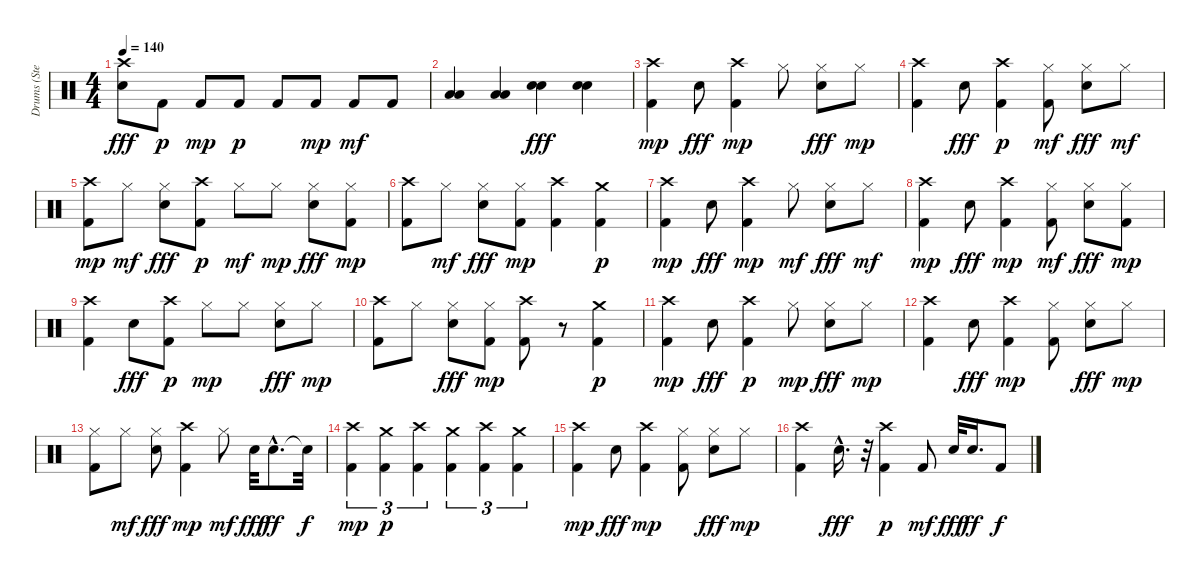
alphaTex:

\track ("Drums (Steven)" "Drums (Ste") {instrument percussion}
\staff {score}
\articulation defaults
\ts (4 4)
\tempo 140
\clef neutral
\ks c
("Crash high (hit)" "Electric Snare (hit)").8{dy fff} "Kick (hit) 2".8{dy p} "Kick (hit) 2".8{dy mp} "Kick (hit) 2".8{dy p} "Kick (hit) 2".8 "Kick (hit) 2".8{dy mp} "Kick (hit) 2".8{dy mf} "Kick (hit) 2".8 |
("Low Floor Tom (hit)" "Low Floor Tom (hit)").4 ("Low Floor Tom (hit)" "Low Floor Tom (hit)").4 ("Electric Snare (hit)" "Electric Snare (hit)").4{dy fff} ("Electric Snare (hit)" "Electric Snare (hit)").4 |
("Kick (hit) 2" "Crash high (hit)").4{dy mp} "Electric Snare (hit)".8{dy fff} ("Kick (hit) 2" "Crash high (hit)").4{dy mp} "Hi-Hat (closed)".8 ("Hi-Hat (closed)" "Electric Snare (hit)").8{dy fff} "Hi-Hat (closed)".8{dy mp} |
("Kick (hit) 2" "Crash high (hit)").4 "Electric Snare (hit)".8{dy fff} ("Kick (hit) 2" "Crash high (hit)").4{dy p} ("Kick (hit) 2" "Hi-Hat (closed)").8{dy mf} ("Hi-Hat (closed)" "Electric Snare (hit)").8{dy fff} "Hi-Hat (closed)".8{dy mf} |
("Kick (hit) 2" "Crash high (hit)").8{dy mp} "Hi-Hat (closed)".8{dy mf} ("Hi-Hat (closed)" "Electric Snare (hit)").8{dy fff} ("Kick (hit) 2" "Crash high (hit)").8{dy p} "Hi-Hat (closed)".8{dy mf} "Hi-Hat (closed)".8{dy mp} ("Hi-Hat (closed)" "Electric Snare (hit)").8{dy fff} ("Kick (hit) 2" "Hi-Hat (closed)").8{dy mp} |
("Kick (hit) 2" "Crash high (hit)").8 "Hi-Hat (closed)".8{dy mf} ("Hi-Hat (closed)" "Electric Snare (hit)").8{dy fff} ("Kick (hit) 2" "Hi-Hat (closed)").8{dy mp} ("Kick (hit) 2" "Crash high (hit)").4 ("Kick (hit) 2" "Crash medium (hit)").4{dy p} |
("Kick (hit) 2" "Crash high (hit)").4{dy mp} "Electric Snare (hit)".8{dy fff} ("Kick (hit) 2" "Crash high (hit)").4{dy mp} "Hi-Hat (closed)".8{dy mf} ("Hi-Hat (closed)" "Electric Snare (hit)").8{dy fff} "Hi-Hat (closed)".8{dy mf} |
("Kick (hit) 2" "Crash high (hit)").4{dy mp} "Electric Snare (hit)".8{dy fff} ("Kick (hit) 2" "Crash high (hit)").4{dy mp} ("Kick (hit) 2" "Hi-Hat (closed)").8{dy mf} ("Hi-Hat (closed)" "Electric Snare (hit)").8{dy fff} ("Kick (hit) 2" "Hi-Hat (closed)").8{dy mp} |
("Kick (hit) 2" "Crash high (hit)").4 "Electric Snare (hit)".8{dy fff} ("Kick (hit) 2" "Crash high (hit)").8{dy p} "Hi-Hat (closed)".8{dy mp} "Hi-Hat (closed)".8 ("Hi-Hat (closed)" "Electric Snare (hit)").8{dy fff} "Hi-Hat (closed)".8{dy mp} |
("Kick (hit) 2" "Crash high (hit)").8 "Hi-Hat (closed)".8 ("Hi-Hat (closed)" "Electric Snare (hit)").8{dy fff} ("Kick (hit) 2" "Hi-Hat (closed)").8{dy mp} ("Kick (hit) 2" "Crash high (hit)").8 r.8 ("Kick (hit) 2" "Crash medium (hit)").4{dy p} |
("Kick (hit) 2" "Crash high (hit)").4{dy mp} "Electric Snare (hit)".8{dy fff} ("Kick (hit) 2" "Crash high (hit)").4{dy p} "Hi-Hat (closed)".8{dy mp} ("Hi-Hat (closed)" "Electric Snare (hit)").8{dy fff} "Hi-Hat (closed)".8{dy mp} |
("Kick (hit) 2" "Crash high (hit)").4 "Electric Snare (hit)".8{dy fff} ("Kick (hit) 2" "Crash high (hit)").4{dy mp} ("Kick (hit) 2" "Hi-Hat (closed)").8 ("Hi-Hat (closed)" "Electric Snare (hit)").8{dy fff} "Hi-Hat (closed)".8{dy mp} |
("Kick (hit) 2" "Hi-Hat (closed)").8 "Hi-Hat (closed)".8{dy mf} ("Hi-Hat (closed)" "Electric Snare (hit)").8{dy fff} ("Kick (hit) 2" "Crash high (hit)").4{dy mp} "Hi-Hat (closed)".8{dy mf} "Electric Snare (hit)".32{dy fff} "Electric Snare (hit)"{hac}.8{d dy ff} "Snare (hit)"{t}.32{dy f} |
("Kick (hit) 2" "Crash high (hit)").4{tu (3 2) dy mp} ("Kick (hit) 2" "Crash medium (hit)").4{tu (3 2) dy p} ("Kick (hit) 2" "Crash high (hit)").4{tu (3 2)} ("Kick (hit) 2" "Crash medium (hit)").4{tu (3 2)} ("Kick (hit) 2" "Crash high (hit)").4{tu (3 2)} ("Kick (hit) 2" "Crash medium (hit)").4{tu (3 2)} |
("Kick (hit) 2" "Crash high (hit)").4{dy mp} "Electric Snare (hit)".8{dy fff} ("Kick (hit) 2" "Crash high (hit)").4{dy mp} ("Kick (hit) 2" "Hi-Hat (closed)").8 ("Hi-Hat (closed)" "Electric Snare (hit)").8{dy fff} "Hi-Hat (closed)".8{dy mp} |
("Kick (hit) 2" "Crash high (hit)").4 "Electric Snare (hit)"{hac}.16{d dy fff} r.32 ("Kick (hit) 2" "Crash high (hit)").4{dy p} "Kick (hit) 2".8{dy mf} "Electric Snare (hit)".32{dy fff} "Electric Snare (hit)".16{d dy ff} "Kick (hit) 2".8{dy f}
